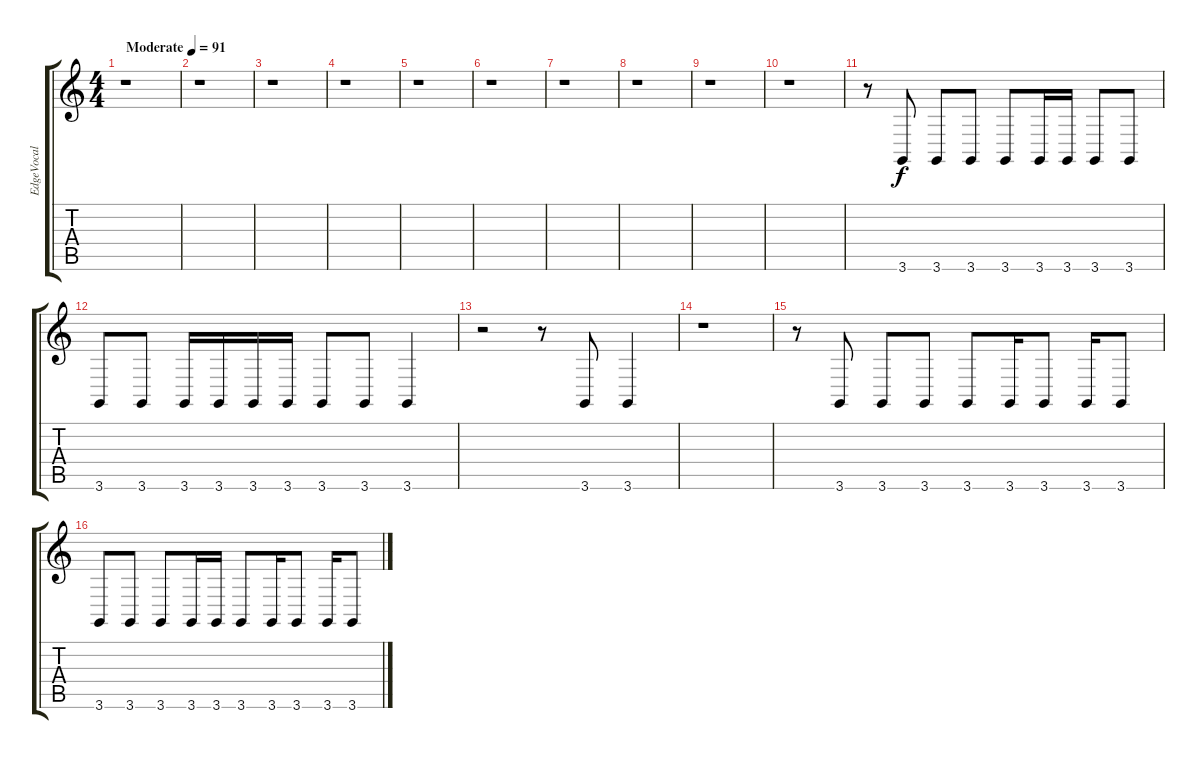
\track ("EdgeVocal" "EdgeVocal") {instrument englishhorn}
\staff {score tabs}
\tuning (E4 B3 G3 D3 A2 E2) {hide}
\ts (4 4)
\tempo (91 "Moderate")
\clef g2
\ks c
r.1{dy f instrument englishhorn} |
r.1 |
r.1 |
r.1 |
r.1 |
r.1 |
r.1 |
r.1 |
r.1 |
r.1 |
r.8 3.6.8 3.6.8 3.6.8 3.6.8 3.6.16 3.6.16 3.6.8 3.6.8 |
3.6.8 3.6.8 3.6.16 3.6.16 3.6.16 3.6.16 3.6.8 3.6.8 3.6.4 |
r.2 r.8 3.6.8 3.6.4 |
r.1 |
r.8 3.6.8 3.6.8 3.6.8 3.6.8 3.6.16 3.6.8 3.6.16 3.6.8 |
3.6.8 3.6.8 3.6.8 3.6.16 3.6.16 3.6.8 3.6.16 3.6.8 3.6.16 3.6.8
